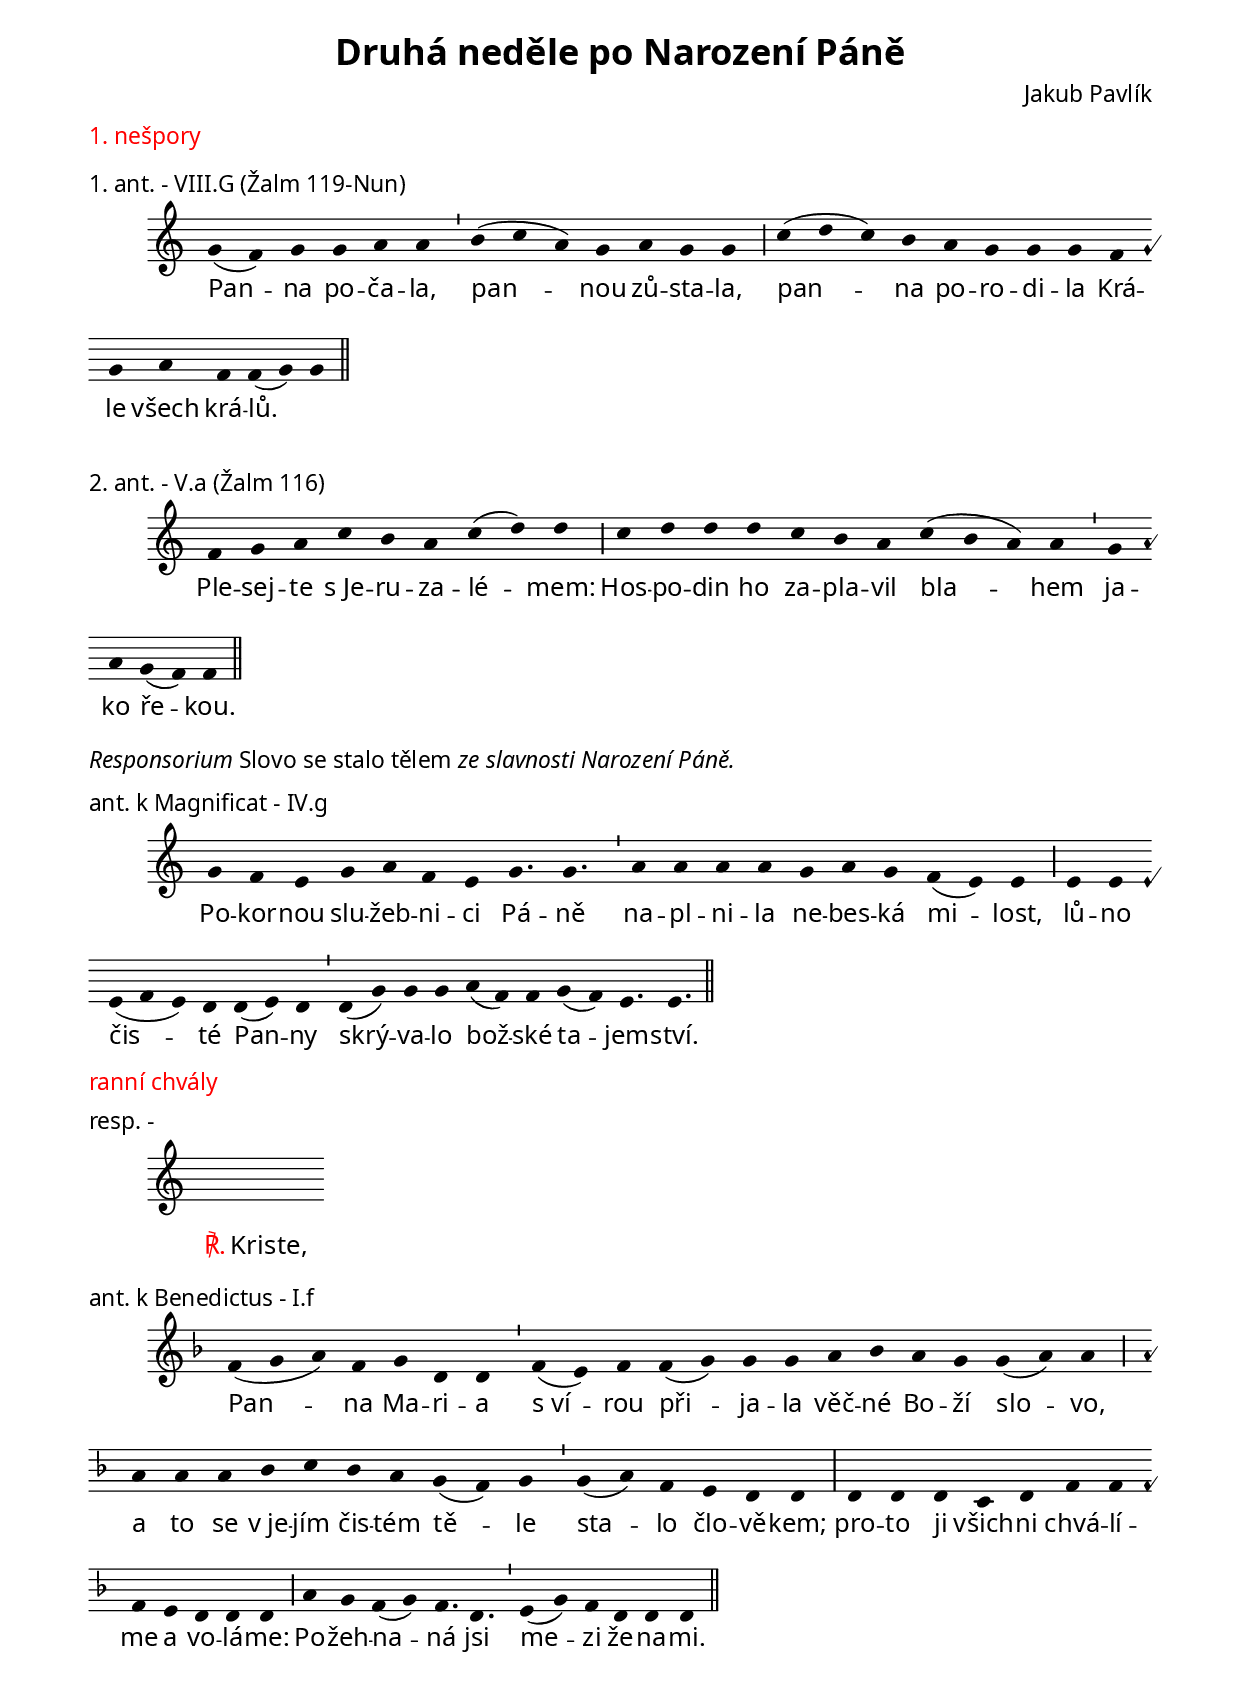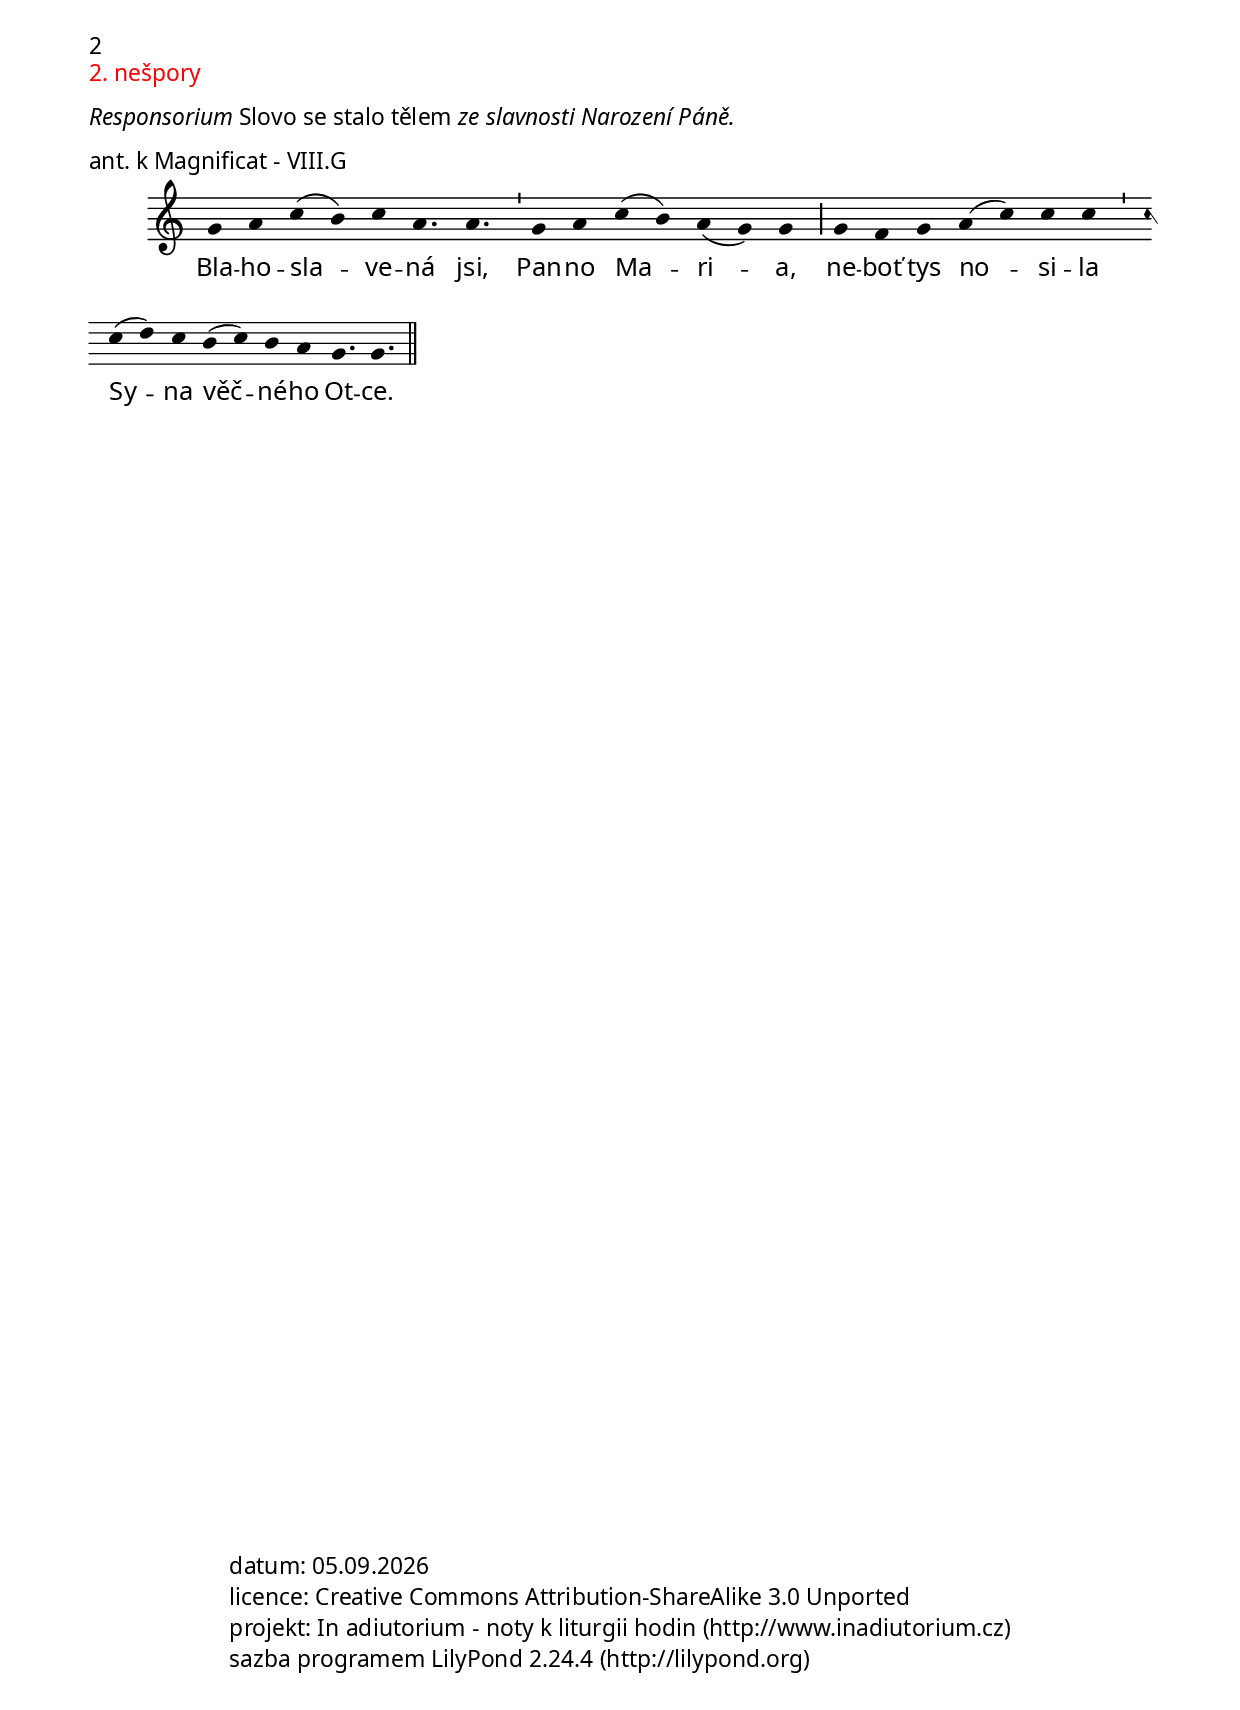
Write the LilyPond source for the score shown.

\version "2.17.25"

\header {
  title = "Druhá neděle po Narození Páně"
  composer = "Jakub Pavlík"
}

\include "spolecne.ly"
\include "dilyresponsorii.ly"

\markup {\nadpisHodinka {"1. nešpory"}}

\score {
  \relative c'' {
    \choralniRezim
    g( f) g g a a \barMin
    b( c a) g a g g \barMaior
    c( d c) b a g g g f g a f f( g) g \barFinalis
  }
  \addlyrics {
    Pan -- na po -- ča -- la,
    pan -- nou zů -- sta -- la,
    pan -- na po -- ro -- di -- la Krá -- le všech krá -- lů.
  }
  \header {
    quid = "1. ant."
    modus = "VIII"
    differentia = "G"
    psalmus = "Žalm 119-Nun"
    fons = "oktáv Narození Páně, 27.12., k Magnificat, druhá část jiný text"
    fial = "fial://vanoce_narozenipane.ly#27-amag?cast=2&+aleluja&jiny text"
    id = ""
    piece = \markup {\sestavTitulek}
  }
}

\score {
  \relative c' {
    \choralniRezim
    f4 g a c b a c( d) d \barMaior
    c d d d c b a c( b a) a \barMin
    g a g( f) f \barFinalis
  }
  \addlyrics {
    Ple -- sej -- te s_Je -- ru -- za -- lé -- mem:
    Hos -- po -- din ho za -- pla -- vil bla -- hem
    ja -- ko ře -- kou.
  }
  \header {
    quid = "2. ant."
    modus = "V"
    differentia = "a"
    psalmus = "Žalm 116"
    id = ""
    piece = \markup {\sestavTitulek}
  }
}

\score {
  \relative c' {
    \choralniRezim

  }
  \addlyrics {
    Na -- ro -- dil se nám ten, kte -- rý je věč -- ný,
    Bůh z_Bo -- ha, Svět -- lo ze Svět -- la.
  }
  \header {
    quid = "3. ant."
    modus = ""
    differentia = ""
    psalmus = "Flp 2"
    id = ""
    piece = \markup {\sestavTitulek}
  }
}

\markup\italic{Responsorium \upright{Slovo se stalo tělem} ze slavnosti Narození Páně.}

\score {
  \relative c'' {
    \choralniRezim
    g4 f e g a f e g4. g \barMin
    a4 a a a g a g f( e) e \barMaior

    e e e( f e) d d( e) d \barMin
    d( g) g g a( f) f g( f) e4. e \barFinalis
  }
  \addlyrics {
    Po -- kor -- nou slu -- žeb -- ni -- ci Pá -- ně
    na -- pl -- ni -- la ne -- bes -- ká mi -- lost,

    lů -- no čis -- té Pan -- ny
    skrý -- va -- lo bož -- ské ta -- jem -- ství.
  }
  \header {
    quid = "ant. k Magnificat"
    modus = "IV"
    differentia = "g"
    psalmus = "Magnificat"
    id = "ne1-amag"
    piece = \markup {\sestavTitulekBezZalmu}
  }
}

\markup {\nadpisHodinka {"ranní chvály"}}

\score {
  \relative c' {
    \choralniRezim

  }
  \addlyrics {
    Spra -- ved -- li -- vé -- mu vze -- šlo svět -- lo;
    na -- ro -- dil se Spa -- si -- tel všech li -- dí.
    A -- le -- lu -- ja.
  }
  \header {
    quid = "1. ant."
    modus = ""
    differentia = ""
    psalmus = "Žalm 118"
    id = ""
    piece = \markup {\sestavTitulek}
  }
}

\score {
  \relative c' {
    \choralniRezim

  }
  \addlyrics {
    Zpí -- vej -- me chva -- lo -- zpěv Pá -- nu,
    na -- še -- mu Bo -- hu.
  }
  \header {
    quid = "2. ant."
    modus = ""
    differentia = ""
    psalmus = "Dan 3-II"
    id = ""
    piece = \markup {\sestavTitulek}
  }
}

\score {
  \relative c' {
    \choralniRezim

  }
  \addlyrics {
    Lid byd -- lí -- cí v_tem -- no -- tách
    u -- vi -- děl ve -- li -- ké svět -- lo.
  }
  \header {
    quid = "3. ant."
    modus = ""
    differentia = ""
    psalmus = "Žalm 150"
    id = ""
    piece = \markup {\sestavTitulek}
  }
}

\score {
  \relative c' {
    \choralniRezim

    % R
    \neviditelna a

    % V
    \neviditelna a

    % R
    \neviditelna a

    % Slava
  }
  \addlyrics {
    \Response Kris -- te, Sy -- nu ži -- vé -- ho Bo -- ha,_*
    smi -- luj se nad ná -- mi.

    \Verse Ty, kte -- rý ses na -- ro -- dil z_Pan -- ny Ma -- ri -- e,_*
    \Response smi -- luj se nad ná -- mi.

    \textRespDoxologie
  }
  \header {
    quid = "resp."
    modus = ""
    id = ""
    piece = \markup {\sestavTitulekResp}
  }
}

\score {
  \relative c' {
    \choralniRezim
    \key f \major
    f4( g a) f g d d \barMin
    f( e) f f( g) g g a bes a g g( a) a \barMaior

    a a a bes c bes a g( f) g \barMin
    g( a) f e d d \barMax

    d d d c d f f f e d d d \barMaior

    a' g f( g) f4. d \barMin
    e4( g) f d d d \barFinalis
  }
  \addlyrics {
    Pan -- na Ma -- ri -- a
    s_ví -- rou při -- ja -- la věč -- né Bo -- ží slo -- vo,

    a to se v_je -- jím čis -- tém tě -- le
    sta -- lo člo -- vě -- kem;

    pro -- to ji všich -- ni chvá -- lí -- me a vo -- lá -- me:

    Po -- žeh -- na -- ná jsi me -- zi že -- na -- mi.
  }
  \header {
    quid = "ant. k Benedictus"
    modus = "I"
    differentia = "f"
    psalmus = "Benedictus"
    id = "rch-aben"
    piece = \markup {\sestavTitulekBezZalmu}
  }
}

\markup {\nadpisHodinka {"2. nešpory"}}

\score {
  \relative c' {
    \choralniRezim

  }
  \addlyrics {
    Za -- zá -- řil nám den spá -- sy,
    při -- pra -- vo -- va -- ný od vě -- ků,
    den věč -- né -- ho štěs -- tí.
  }
  \header {
    quid = "3. ant."
    modus = ""
    differentia = ""
    psalmus = "Žalm 110"
    id = ""
    piece = \markup {\sestavTitulek}
  }
}

\score {
  \relative c' {
    \choralniRezim

  }
  \addlyrics {
    Bůh se -- slal
    svou mi -- lost a věr -- nost.
  }
  \header {
    quid = "2. ant."
    modus = ""
    differentia = ""
    psalmus = "Žalm 115"
    id = ""
    piece = \markup {\sestavTitulek}
  }
}

\score {
  \relative c' {
    \choralniRezim

  }
  \addlyrics {
    Na -- ro -- dil se nám Král krá -- lů,
    Kris -- tus Pán:
    při -- šla k_nám spá -- sa svě -- ta,
    na -- še vy -- kou -- pe -- ní.
    A -- le -- lu -- ja.
  }
  \header {
    quid = "3. ant."
    modus = ""
    differentia = ""
    psalmus = "Zj 19"
    id = ""
    piece = \markup {\sestavTitulek}
  }
}

\markup\italic{Responsorium \upright{Slovo se stalo tělem} ze slavnosti Narození Páně.}

\score {
  \relative c'' {
    \choralniRezim
    g4 a c( b) c a4. a \barMin g4 a c( b) a( g) g \barMaior

    g f g a( c) c c \barMin
    c( d) c b( c) b a g4. g \barFinalis
  }
  \addlyrics {
    Bla -- ho -- sla -- ve -- ná jsi, Pan -- no Ma -- ri -- a,

    ne -- boť tys no -- si -- la
    Sy -- na věč -- né -- ho Ot -- ce.
  }
  \header {
    quid = "ant. k Magnificat"
    modus = "VIII"
    differentia = "G"
    psalmus = "Magnificat"
    fons = "Zacatek je z 1. ant. 1. nespor ze spolecnych textu o Panne Marii"
    fial = "commune/commune_maria.ly#1ne-a1?zacatek"
    id = "ne2-amag"
    piece = \markup {\sestavTitulekBezZalmu}
  }
}